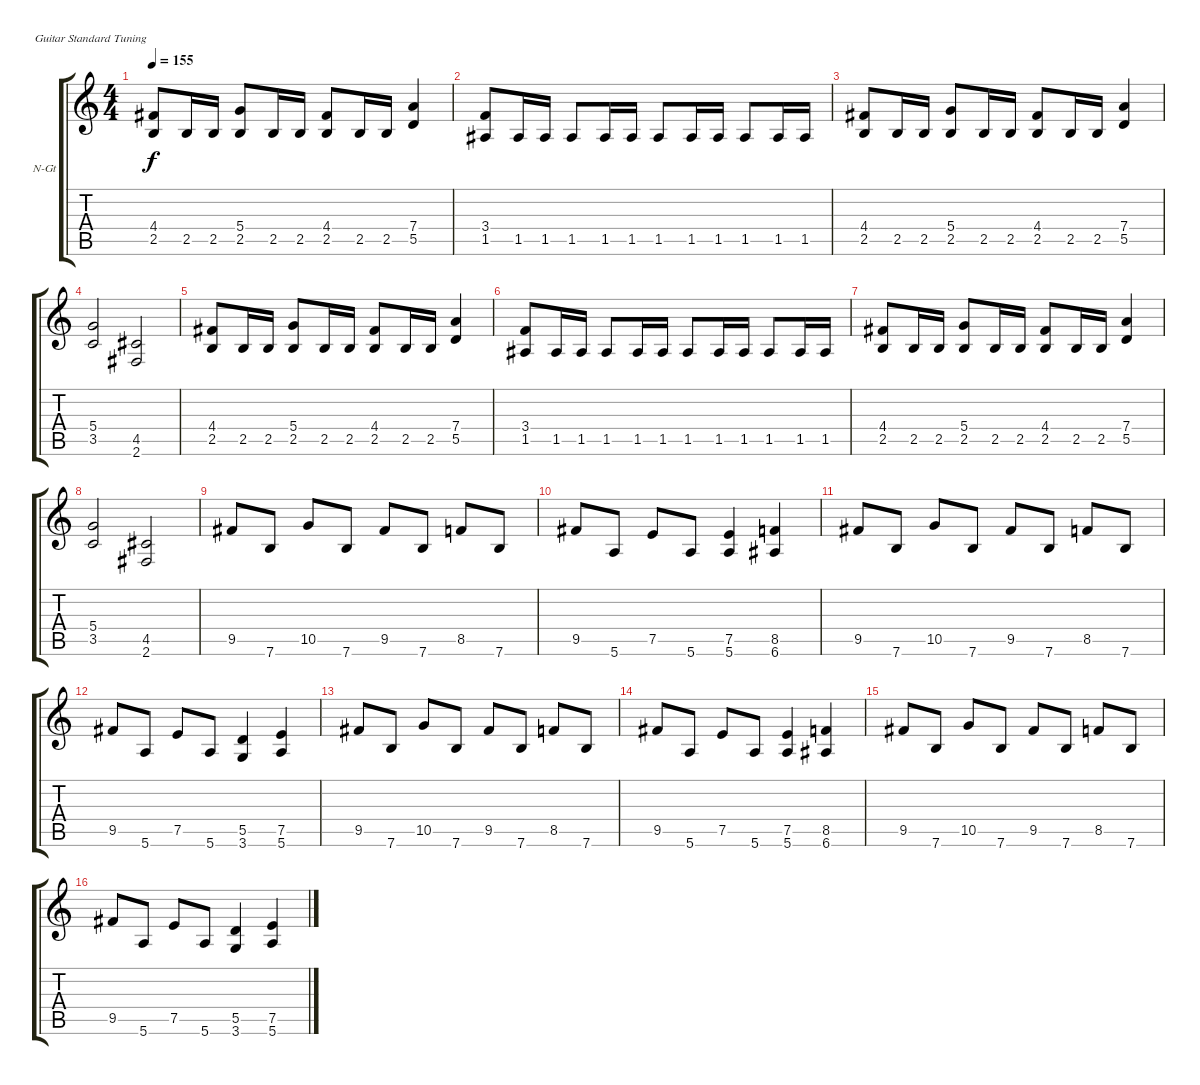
\defaultSystemsLayout 4
\bracketExtendMode groupsimilarinstruments
\firstSystemTrackNameOrientation horizontal
\otherSystemsTrackNameOrientation horizontal
\track ("Nylon Guitar" "N-Gt") {instrument acousticguitarnylon}
\staff {score tabs}
\tuning (E4 B3 G3 D3 A2 E2)
\ts (4 4)
\tempo 155
\clef g2
\scale
0.379363
\ks c
(4.4 2.5).8{dy f instrument acousticguitarnylon} 2.5.16 2.5.16 (5.4 2.5).8 2.5.16 2.5.16 (4.4 2.5).8 2.5.16 2.5.16 (7.4 5.5).4 |
\scale
0.324734 (3.4 1.5).8 1.5.16 1.5.16 1.5.8 1.5.16 1.5.16 1.5.8 1.5.16 1.5.16 1.5.8 1.5.16 1.5.16 |
\scale
0.295903 (4.4 2.5).8 2.5.16 2.5.16 (5.4 2.5).8 2.5.16 2.5.16 (4.4 2.5).8 2.5.16 2.5.16 (7.4 5.5).4 |
\scale
0.183633 (5.4 3.5).2 (4.5 2.6).2 |
\scale
0.389222 (4.4 2.5).8 2.5.16 2.5.16 (5.4 2.5).8 2.5.16 2.5.16 (4.4 2.5).8 2.5.16 2.5.16 (7.4 5.5).4 |
\scale
0.427146 (3.4 1.5).8 1.5.16 1.5.16 1.5.8 1.5.16 1.5.16 1.5.8 1.5.16 1.5.16 1.5.8 1.5.16 1.5.16 |
\scale
0.434298 (4.4 2.5).8 2.5.16 2.5.16 (5.4 2.5).8 2.5.16 2.5.16 (4.4 2.5).8 2.5.16 2.5.16 (7.4 5.5).4 |
\scale
0.2049 (5.4 3.5).2 (4.5 2.6).2 |
\scale
0.360802 9.5.8 7.6.8 10.5.8 7.6.8 9.5.8 7.6.8 8.5.8 7.6.8 |
\scale
0.318386 9.5.8 5.6.8 7.5.8 5.6.8 (7.5 5.6).4 (8.5 6.6).4 |
\scale
0.363229 9.5.8 7.6.8 10.5.8 7.6.8 9.5.8 7.6.8 8.5.8 7.6.8 |
\scale
0.318386 9.5.8 5.6.8 7.5.8 5.6.8 (5.5 3.6).4 (7.5 5.6).4 |
\scale
0.347639 9.5.8 7.6.8 10.5.8 7.6.8 9.5.8 7.6.8 8.5.8 7.6.8 |
\scale
0.304721 9.5.8 5.6.8 7.5.8 5.6.8 (7.5 5.6).4 (8.5 6.6).4 |
\scale
0.347639 9.5.8 7.6.8 10.5.8 7.6.8 9.5.8 7.6.8 8.5.8 7.6.8 |
\scale
0.288618 9.5.8 5.6.8 7.5.8 5.6.8 (5.5 3.6).4 (7.5 5.6).4
